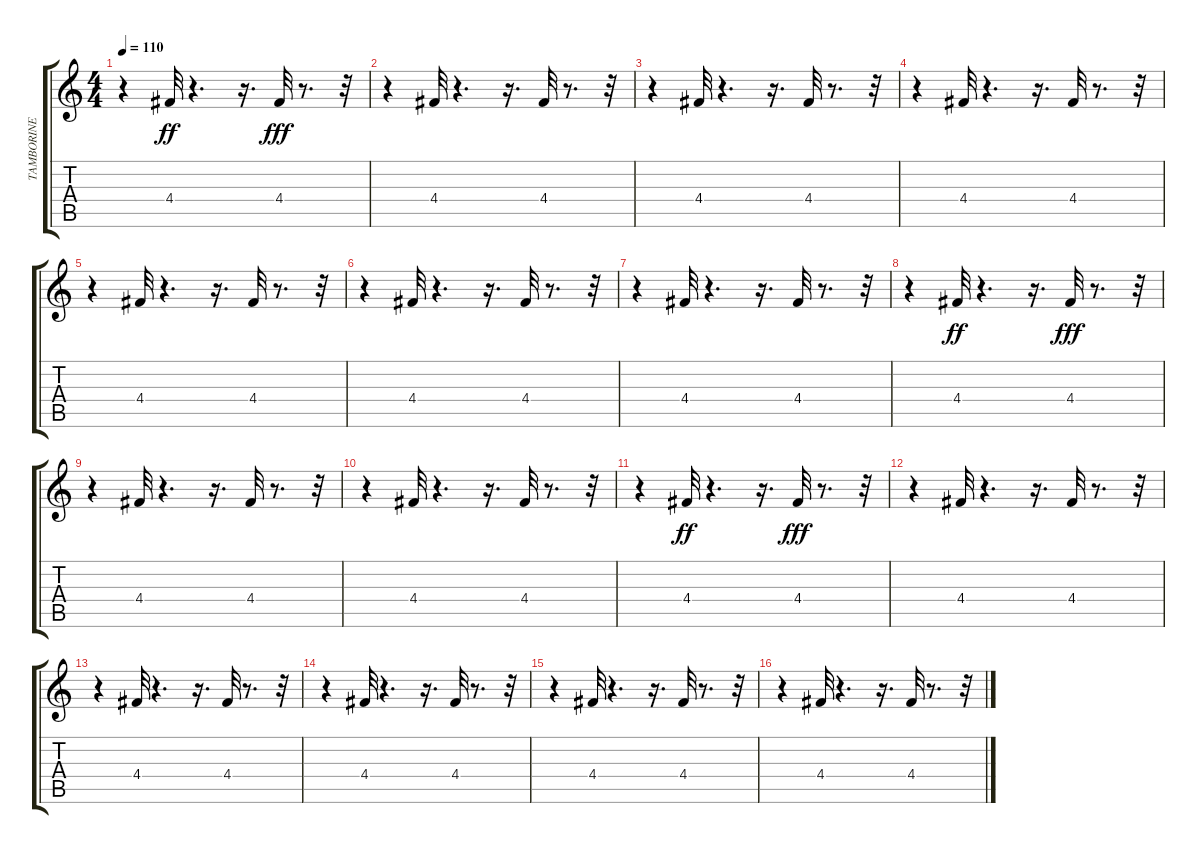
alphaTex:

\track ("TAMBORINE" "TAMBORINE") {instrument acousticguitarsteel}
\staff {score tabs}
\tuning (E4 B3 G3 D3 A2 E2) {hide}
\ts (4 4)
\tempo 110
\clef g2
\ks c
r.4{dy fff} 4.4.32{dy ff} r.4{d} r.16{d} 4.4.32{dy fff} r.8{d} r.32 |
r.4 4.4.32 r.4{d} r.16{d} 4.4.32 r.8{d} r.32 |
r.4 4.4.32 r.4{d} r.16{d} 4.4.32 r.8{d} r.32 |
r.4 4.4.32 r.4{d} r.16{d} 4.4.32 r.8{d} r.32 |
r.4 4.4.32 r.4{d} r.16{d} 4.4.32 r.8{d} r.32 |
r.4 4.4.32 r.4{d} r.16{d} 4.4.32 r.8{d} r.32 |
r.4 4.4.32 r.4{d} r.16{d} 4.4.32 r.8{d} r.32 |
r.4 4.4.32{dy ff} r.4{d} r.16{d} 4.4.32{dy fff} r.8{d} r.32 |
r.4 4.4.32 r.4{d} r.16{d} 4.4.32 r.8{d} r.32 |
r.4 4.4.32 r.4{d} r.16{d} 4.4.32 r.8{d} r.32 |
r.4 4.4.32{dy ff} r.4{d} r.16{d} 4.4.32{dy fff} r.8{d} r.32 |
r.4 4.4.32 r.4{d} r.16{d} 4.4.32 r.8{d} r.32 |
r.4 4.4.32 r.4{d} r.16{d} 4.4.32 r.8{d} r.32 |
r.4 4.4.32 r.4{d} r.16{d} 4.4.32 r.8{d} r.32 |
r.4 4.4.32 r.4{d} r.16{d} 4.4.32 r.8{d} r.32 |
r.4 4.4.32 r.4{d} r.16{d} 4.4.32 r.8{d} r.32
